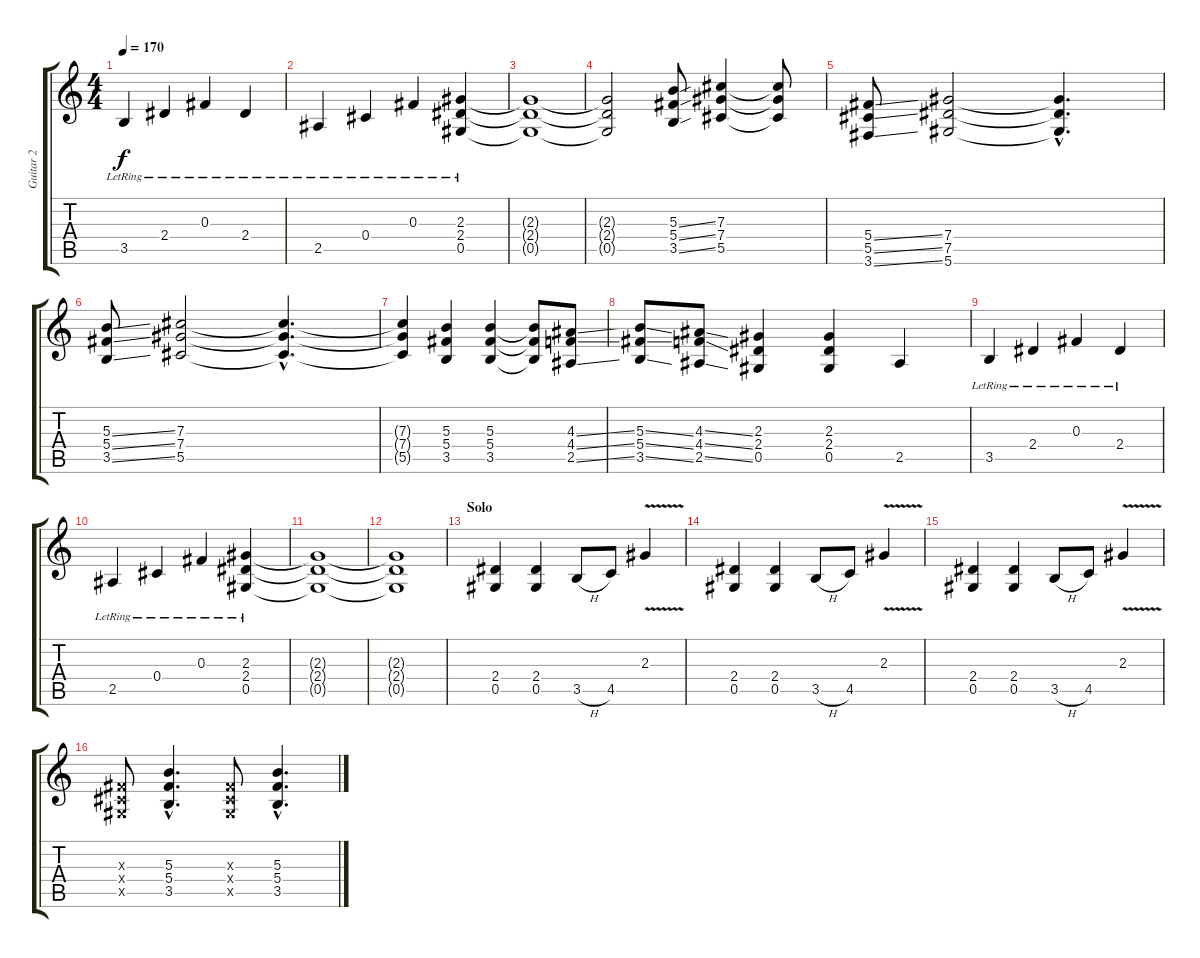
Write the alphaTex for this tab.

\track ("Guitar 2" "Guitar 2") {instrument distortionguitar}
\staff {score tabs}
\tuning (Eb4 Bb3 Gb3 Db3 Ab2 Eb2) {hide}
\ts (4 4)
\tempo 170
\clef g2
\ks c
3.5{lr}.4{dy f} 2.4{lr}.4 0.3{lr}.4 2.4{lr}.4 |
2.5{lr}.4 0.4{lr}.4 0.3{lr}.4 (2.3{lr} 2.4{lr} 0.5{lr}).4 |
(2.3{t} 2.4{t} 0.5{t}).1 |
(2.3{t} 2.4{t} 0.5{t}).2 (5.3{ss} 5.4{ss} 3.5{ss}).8 (7.3 7.4 5.5).4 (7.3{t} 7.4{t} 5.5{t}).8 |
(5.4{ss} 5.5{ss} 3.6{ss}).8 (7.4 7.5 5.6).2 (7.4{hac t} 7.5{hac t} 5.6{hac t}).4{d} |
(5.3{ss} 5.4{ss} 3.5{ss}).8 (7.3 7.4 5.5).2 (7.3{hac t} 7.4{hac t} 5.5{hac t}).4{d} |
(7.3{t} 7.4{t} 5.5{t}).4 (5.3 5.4 3.5).4 (5.3 5.4 3.5).4 (5.3{t} 5.4{t} 3.5{t}).8 (4.3{ss} 4.4{ss} 2.5{ss}).8 |
(5.3{ss} 5.4{ss} 3.5{ss}).8 (4.3{ss} 4.4{ss} 2.5{ss}).8 (2.3 2.4 0.5).4 (2.3 2.4 0.5).4 2.5.4 |
3.5{lr}.4 2.4{lr}.4 0.3{lr}.4 2.4{lr}.4 |
2.5{lr}.4 0.4{lr}.4 0.3{lr}.4 (2.3{lr} 2.4{lr} 0.5{lr}).4 |
(2.3{t} 2.4{t} 0.5{t}).1 |
(2.3{t} 2.4{t} 0.5{t}).1 |
\section ("" "Solo")
(2.4 0.5).4 (2.4 0.5).4 3.5{h}.8 4.5.8 2.3{v}.4 |
(2.4 0.5).4 (2.4 0.5).4 3.5{h}.8 4.5.8 2.3{v}.4 |
(2.4 0.5).4 (2.4 0.5).4 3.5{h}.8 4.5.8 2.3{v}.4 |
(0.3{x} 0.4{x} 0.5{x}).8 (5.3{hac} 5.4{hac} 3.5{hac}).4{d} (0.3{x} 0.4{x} 0.5{x}).8 (5.3{hac} 5.4{hac} 3.5{hac}).4{d}
